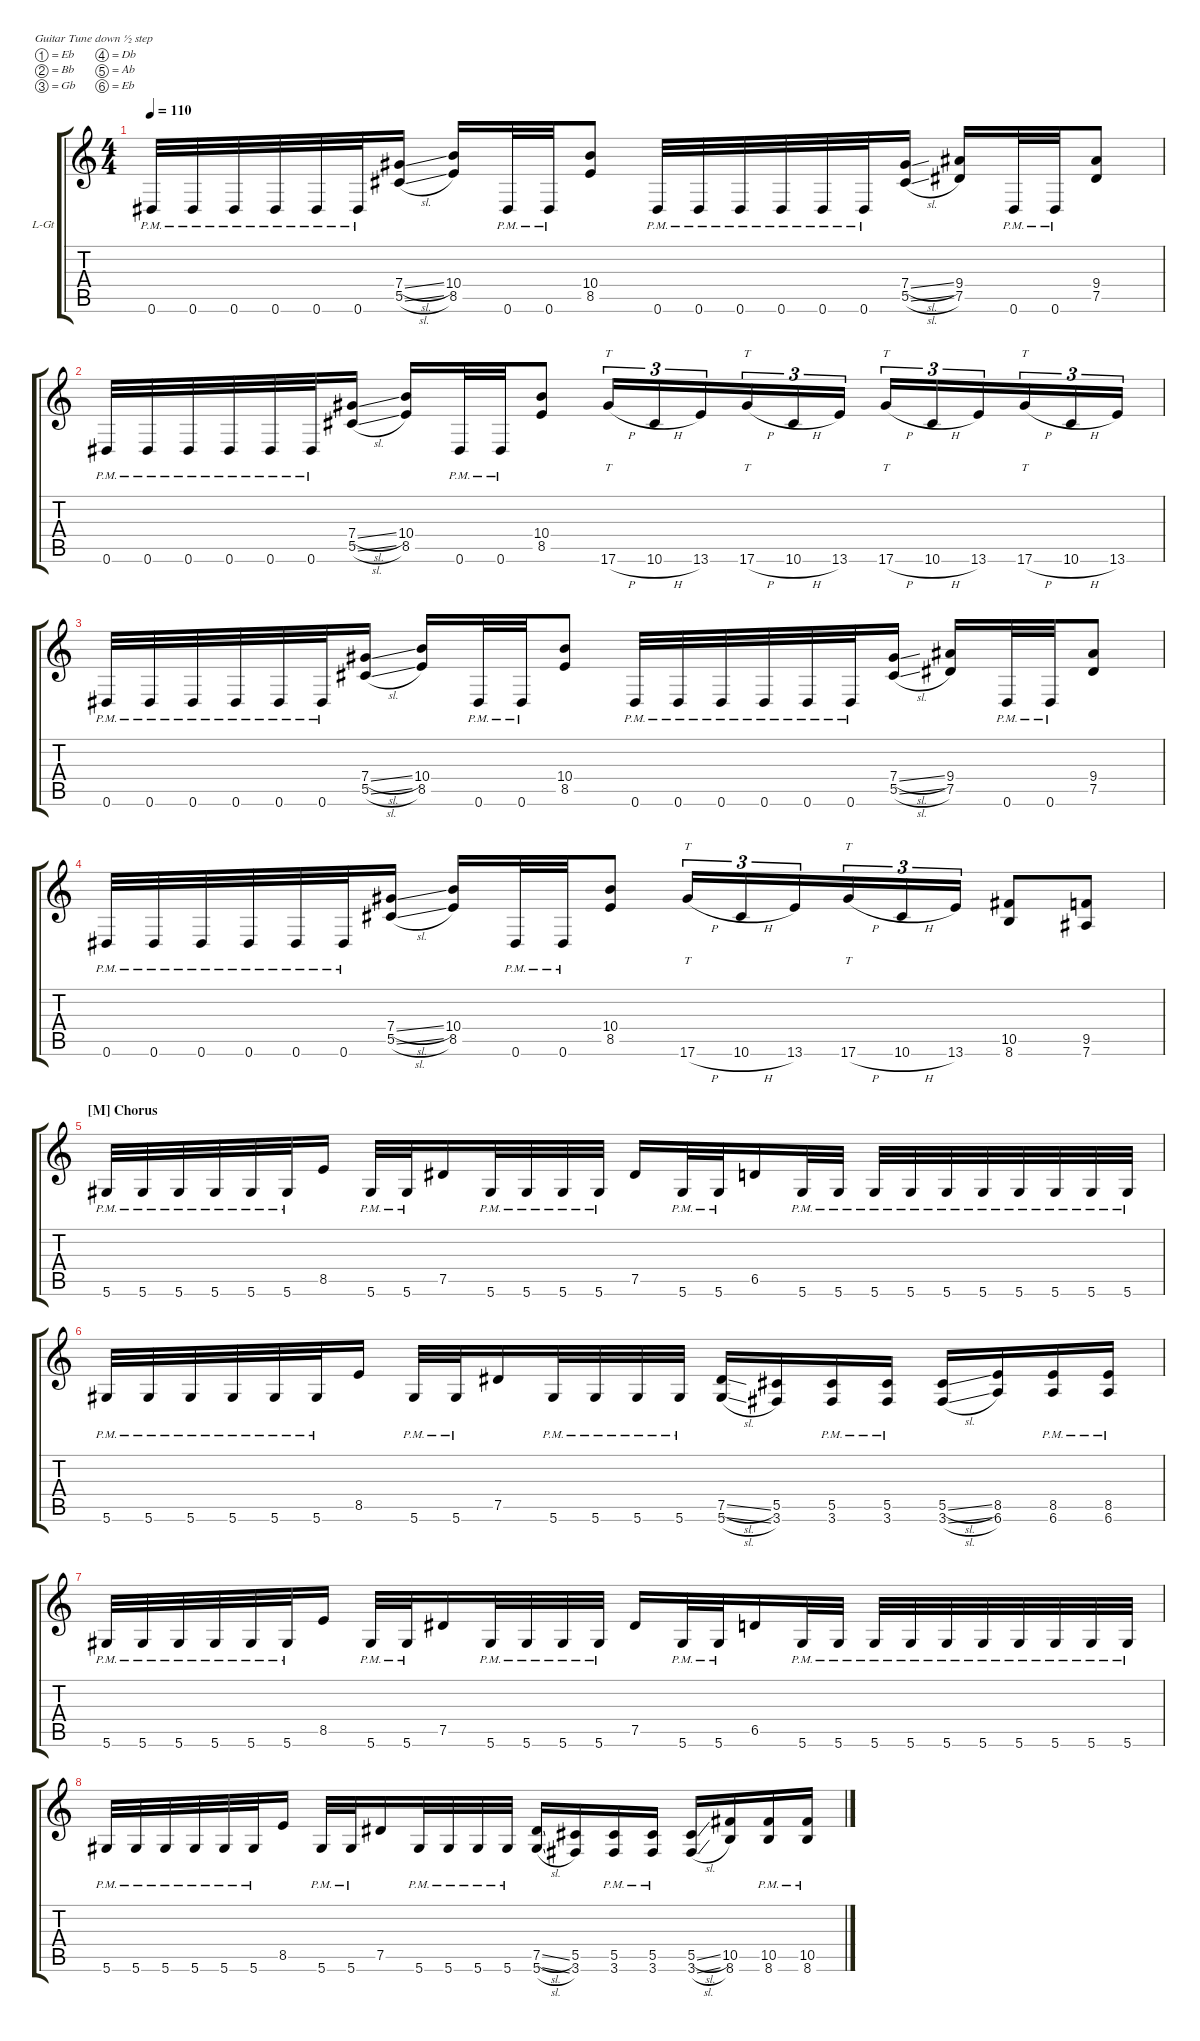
\hideDynamics
\bracketExtendMode groupsimilarinstruments
\firstSystemTrackNameOrientation horizontal
\otherSystemsTrackNameOrientation horizontal
\track ("David G. Àlvarez - Lead Guitar" "L-Gt") {instrument distortionguitar}
\staff {score tabs}
\tuning (Eb4 Bb3 Gb3 Db3 Ab2 Eb2)
\ts (4 4)
\tempo 110
\clef g2
\ks c
0.6{pm}.32{dy f} 0.6{pm}.32 0.6{pm}.32 0.6{pm}.32 0.6{pm}.32 0.6{pm}.32 (7.4{sl} 5.5{sl}).16 (10.4 8.5).16 0.6{pm}.32 0.6{pm}.32 (10.4 8.5).8 0.6{pm}.32 0.6{pm}.32 0.6{pm}.32 0.6{pm}.32 0.6{pm}.32 0.6{pm}.32 (7.4{sl} 5.5{sl}).16 (9.4 7.5).16 0.6{pm}.32 0.6{pm}.32 (9.4 7.5).8 |
0.6{pm}.32 0.6{pm}.32 0.6{pm}.32 0.6{pm}.32 0.6{pm}.32 0.6{pm}.32 (7.4{sl} 5.5{sl}).16 (10.4 8.5).16 0.6{pm}.32 0.6{pm}.32 (10.4 8.5).8 17.6{h}.16{tt tu (3 2)} 10.6{h}.16{tu (3 2)} 13.6.16{tu (3 2) beam merge} 17.6{h}.16{tt tu (3 2)} 10.6{h}.16{tu (3 2)} 13.6.16{tu (3 2)} 17.6{h}.16{tt tu (3 2)} 10.6{h}.16{tu (3 2)} 13.6.16{tu (3 2) beam merge} 17.6{h}.16{tt tu (3 2) beam merge} 10.6{h}.16{tu (3 2)} 13.6.16{tu (3 2)} |
0.6{pm}.32 0.6{pm}.32 0.6{pm}.32 0.6{pm}.32 0.6{pm}.32 0.6{pm}.32 (7.4{sl} 5.5{sl}).16 (10.4 8.5).16 0.6{pm}.32 0.6{pm}.32 (10.4 8.5).8 0.6{pm}.32 0.6{pm}.32 0.6{pm}.32 0.6{pm}.32 0.6{pm}.32 0.6{pm}.32 (7.4{sl} 5.5{sl}).16 (9.4 7.5).16 0.6{pm}.32 0.6{pm}.32 (9.4 7.5).8 |
0.6{pm}.32 0.6{pm}.32 0.6{pm}.32 0.6{pm}.32 0.6{pm}.32 0.6{pm}.32 (7.4{sl} 5.5{sl}).16 (10.4 8.5).16 0.6{pm}.32 0.6{pm}.32 (10.4 8.5).8 17.6{h}.16{tt tu (3 2)} 10.6{h}.16{tu (3 2)} 13.6.16{tu (3 2) beam merge} 17.6{h}.16{tt tu (3 2)} 10.6{h}.16{tu (3 2)} 13.6.16{tu (3 2)} (10.5 8.6).8 (9.5 7.6).8 |
\section ("M" "Chorus")
5.6{pm}.32 5.6{pm}.32 5.6{pm}.32 5.6{pm}.32 5.6{pm}.32 5.6{pm}.32 8.5.16 5.6{pm}.32 5.6{pm}.32 7.5.16 5.6{pm}.32 5.6{pm}.32 5.6{pm}.32 5.6{pm}.32 7.5.16 5.6{pm}.32 5.6{pm}.32 6.5.16 5.6{pm}.32 5.6{pm}.32 5.6{pm}.32 5.6{pm}.32 5.6{pm}.32 5.6{pm}.32 5.6{pm}.32 5.6{pm}.32 5.6{pm}.32 5.6{pm}.32 |
5.6{pm}.32 5.6{pm}.32 5.6{pm}.32 5.6{pm}.32 5.6{pm}.32 5.6{pm}.32 8.5.16 5.6{pm}.32 5.6{pm}.32 7.5.16 5.6{pm}.32 5.6{pm}.32 5.6{pm}.32 5.6{pm}.32 (7.5{sl} 5.6{sl}).16 (5.5 3.6).16 (5.5{pm} 3.6{pm}).16 (5.5{pm} 3.6{pm}).16 (5.5{sl} 3.6{sl}).16 (8.5 6.6).16 (8.5{pm} 6.6{pm}).16 (8.5{pm} 6.6{pm}).16 |
5.6{pm}.32 5.6{pm}.32 5.6{pm}.32 5.6{pm}.32 5.6{pm}.32 5.6{pm}.32 8.5.16 5.6{pm}.32 5.6{pm}.32 7.5.16 5.6{pm}.32 5.6{pm}.32 5.6{pm}.32 5.6{pm}.32 7.5.16 5.6{pm}.32 5.6{pm}.32 6.5.16 5.6{pm}.32 5.6{pm}.32 5.6{pm}.32 5.6{pm}.32 5.6{pm}.32 5.6{pm}.32 5.6{pm}.32 5.6{pm}.32 5.6{pm}.32 5.6{pm}.32 |
5.6{pm}.32 5.6{pm}.32 5.6{pm}.32 5.6{pm}.32 5.6{pm}.32 5.6{pm}.32 8.5.16 5.6{pm}.32 5.6{pm}.32 7.5.16 5.6{pm}.32 5.6{pm}.32 5.6{pm}.32 5.6{pm}.32 (7.5{sl} 5.6{sl}).16 (5.5 3.6).16 (5.5{pm} 3.6{pm}).16 (5.5{pm} 3.6{pm}).16 (5.5{sl} 3.6{sl}).16 (10.5 8.6).16 (10.5{pm} 8.6{pm}).16 (10.5{pm} 8.6{pm}).16
